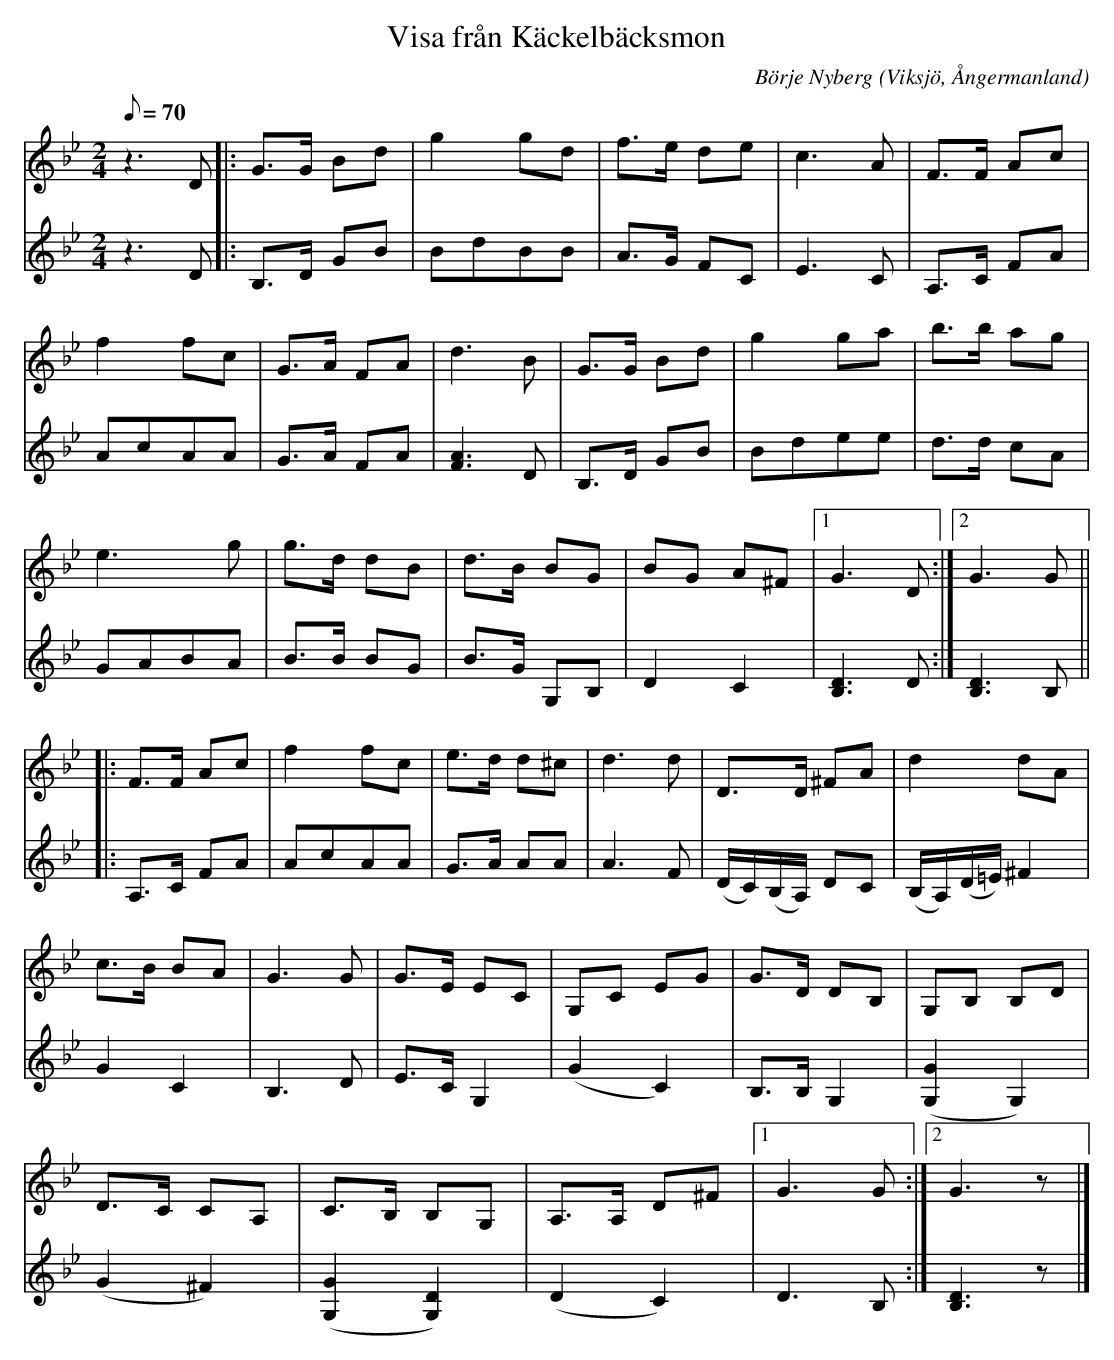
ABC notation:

X:1
T:Visa från Käckelbäcksmon
C:Börje Nyberg
O:Viksjö, Ångermanland
M:2/4
L:1/8
Q:70
K:Gm
V:1
z2> D2|: G>G Bd | g2 gd | f>e de | c2>A2 | F>F Ac |
f2 fc | G>A FA | d2>B2 | G>G Bd |g2 ga | b>b ag |
e2> g2 | g>d dB |d>B BG |BG A^F |1 G2> D2 :|2 G2> G2 ||
|: F>F Ac | f2 fc | e>d d^c | d2>d2 | D>D ^FA | d2 dA |
c>B BA |G2> G2 | G>E EC | G,C EG | G>D DB, | G,B, B,D |
D>C CA, | C>B, B,G, | A,>A, D^F |1 G2> G2 :|2 G2> z2 |]
V:2
z2> D2 |: B,>D GB | BdBB | A>G FC | E2>C2 | A,>C FA |
AcAA | G>A FA| [A2F2]> D2 | B,>D GB | Bdee | d>d cA |
GABA | B>B BG | B>G G,B, | D2C2 | [D2B,2]> D2 :| [D2B,2]> B,2 ||
|: A,>C FA | AcAA | G>A AA | A2> F2 | (D/2C/2)(B,/2A,/2) DC | (B,/2A,/2)(D/2=E/2) ^F2 |
G2 C2 | B,2> D2 | E>C G,2 |(G2 C2) | B,>B, G,2 | ([G,2G2] G,2) |
(G2 ^F2) | ([G2G,2] [D2G,2]) | (D2 C2) | D2> B,2 :| [D2B,2]> z2 |]
